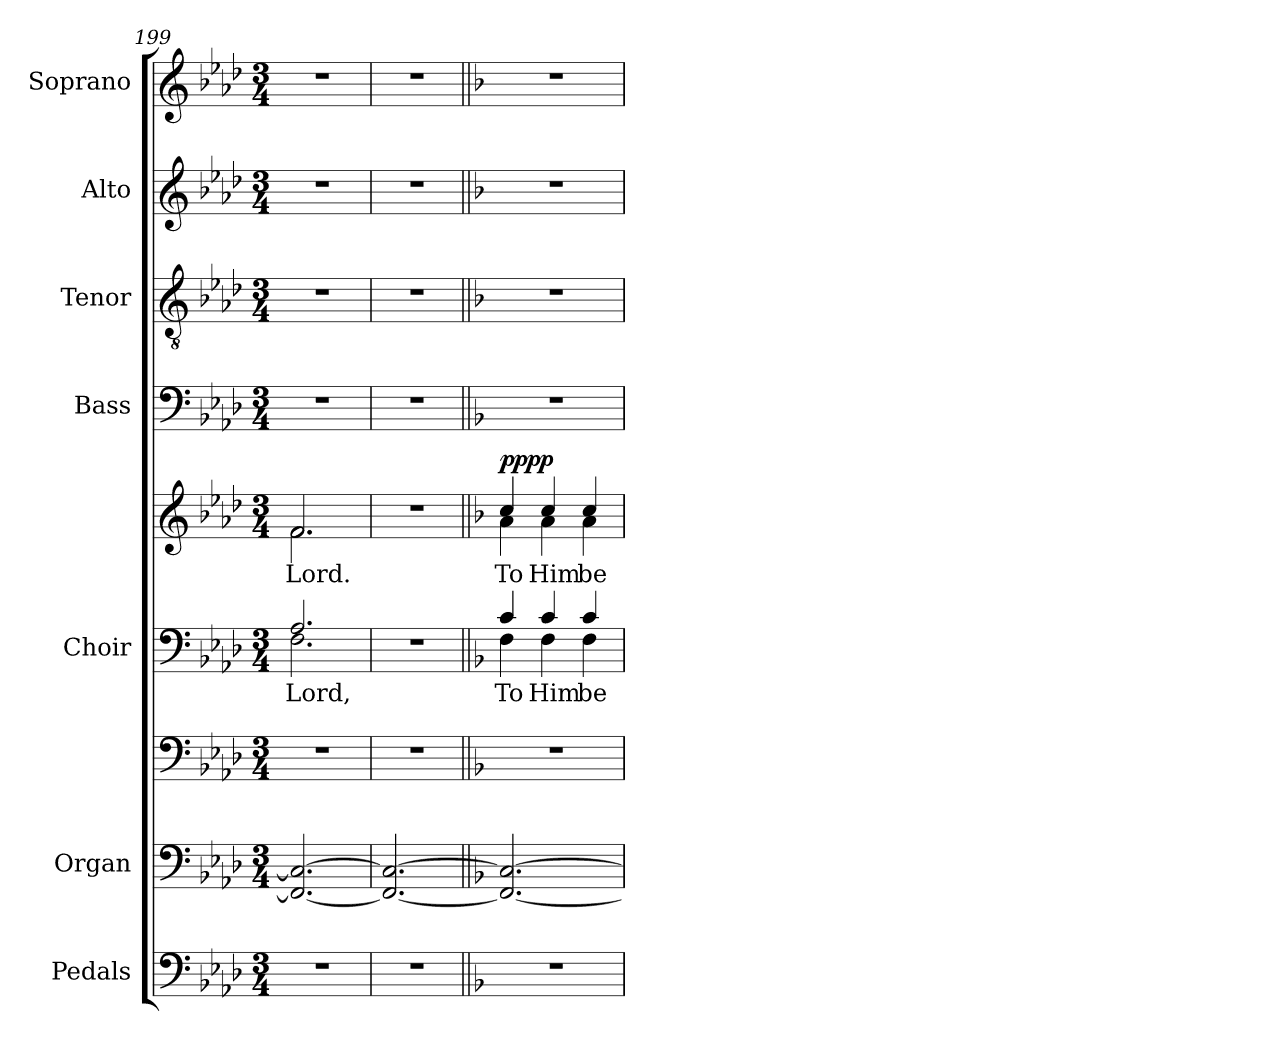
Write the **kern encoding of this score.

**kern	**kern	**kern	**kern	**text	**kern	**text	**dynam	**kern	**kern	**kern	**kern
*part7	*part6	*part6	*part5	*part5	*part5	*part5	*part5	*part4	*part3	*part2	*part1
*staff9	*staff8	*staff7	*staff6	*staff6	*staff5	*staff5	*staff5/6	*staff4	*staff3	*staff2	*staff1
*I"Pedals	*I"Organ	*	*I"Choir	*	*	*	*	*I"Bass	*I"Tenor	*I"Alto	*I"Soprano
*I'Ped.	*I'Org.	*	*I'Choir	*	*	*	*	*I'B.	*I'T.	*I'A.	*I'S.
*clefF4	*clefF4	*clefF4	*clefF4	*	*clefG2	*	*	*clefF4	*clefGv2	*clefG2	*clefG2
*	*	*	*	*	*	*	*	*	*ITrd7c12	*	*
*k[b-e-a-d-]	*k[b-e-a-d-]	*k[b-e-a-d-]	*k[b-e-a-d-]	*	*k[b-e-a-d-]	*	*	*k[b-e-a-d-]	*k[b-e-a-d-]	*k[b-e-a-d-]	*k[b-e-a-d-]
*A-:	*A-:	*A-:	*A-:	*	*A-:	*	*	*A-:	*A-:	*A-:	*A-:
*M3/4	*M3/4	*M3/4	*M3/4	*	*M3/4	*	*	*M3/4	*M3/4	*M3/4	*M3/4
=199	=199	=199	=199	=199	=199	=199	=199	=199	=199	=199	=199
!LO:N:vis=1	!	!LO:N:vis=1	!	!	!	!	!	!	!	!	!
*	*	*	*^	*	*	*	*	*	*	*	*
!	!	!	!	!	!LO:LY:b:color=#000000	!	!	!	!	!	!	!
*	*	*	*	*	*	*^	*	*	*	*	*	*
!	!	!	!	!	!	!	!	!LO:LY:b:color=#000000	!	!LO:N:vis=1	!LO:N:vis=1	!LO:N:vis=1	!LO:N:vis=1
2.r	2.FFi/_< 2.Ci_>	2.r	2.A-i/	2.Fi\	Lord,	2.fi/	2.fi\	Lord.	.	2.r	2.r	2.r	2.r
=200	=200	=200	=200	=200	=200	=200	=200	=200	=200	=200	=200	=200	=200
!LO:N:vis=1	!	!LO:N:vis=1	!LO:N:vis=1	!	!	!LO:N:vis=1	!	!	!	!LO:N:vis=1	!LO:N:vis=1	!LO:N:vis=1	!LO:N:vis=1
*	*	*	*v	*v	*	*	*	*	*	*	*	*	*
*	*	*	*	*	*v	*v	*	*	*	*	*	*
2.r	2.FFi/_< 2.Ci_>	2.r	2.r	.	2.r	.	.	2.r	2.r	2.r	2.r
=201||	=201||	=201||	=201||	=201||	=201||	=201||	=201||	=201||	=201||	=201||	=201||
*k[b-]	*k[b-]	*k[b-]	*k[b-]	*	*k[b-]	*	*	*k[b-]	*k[b-]	*k[b-]	*k[b-]
*F:	*F:	*F:	*F:	*	*F:	*	*	*F:	*F:	*F:	*F:
!LO:N:vis=1	!	!LO:N:vis=1	!	!	!	!	!	!	!	!	!
*	*	*	*^	*	*	*	*	*	*	*	*
!	!	!	!	!	!LO:LY:b:color=#000000	!	!	!	!	!	!	!
*	*	*	*	*	*	*^	*	*	*	*	*	*
!	!	!	!	!	!	!	!	!LO:LY:b:color=#000000	!	!LO:N:vis=1	!LO:N:vis=1	!LO:N:vis=1	!LO:N:vis=1
2.r	2.FFi/_< 2.Ci_>	2.r	4ci/	4Fi\	To	4cci/	4ai\	To	pp pp	2.r	2.r	2.r	2.r
!	!	!	!	!	!LO:LY:b:color=#000000	!	!	!	!	!	!	!	!
!	!	!	!	!	!	!	!	!LO:LY:b:color=#000000	!	!	!	!	!
.	.	.	4ci/	4Fi\	Him	4cci/	4ai\	Him	.	.	.	.	.
!	!	!	!	!	!LO:LY:b:color=#000000	!	!	!	!	!	!	!	!
!	!	!	!	!	!	!	!	!LO:LY:b:color=#000000	!	!	!	!	!
.	.	.	4ci/	4Fi\	be	4cci/	4ai\	be	.	.	.	.	.
*	*	*	*v	*v	*	*	*	*	*	*	*	*	*
*	*	*	*	*	*v	*v	*	*	*	*	*	*
=	=	=	=	=	=	=	=	=	=	=	=
*-	*-	*-	*-	*-	*-	*-	*-	*-	*-	*-	*-
